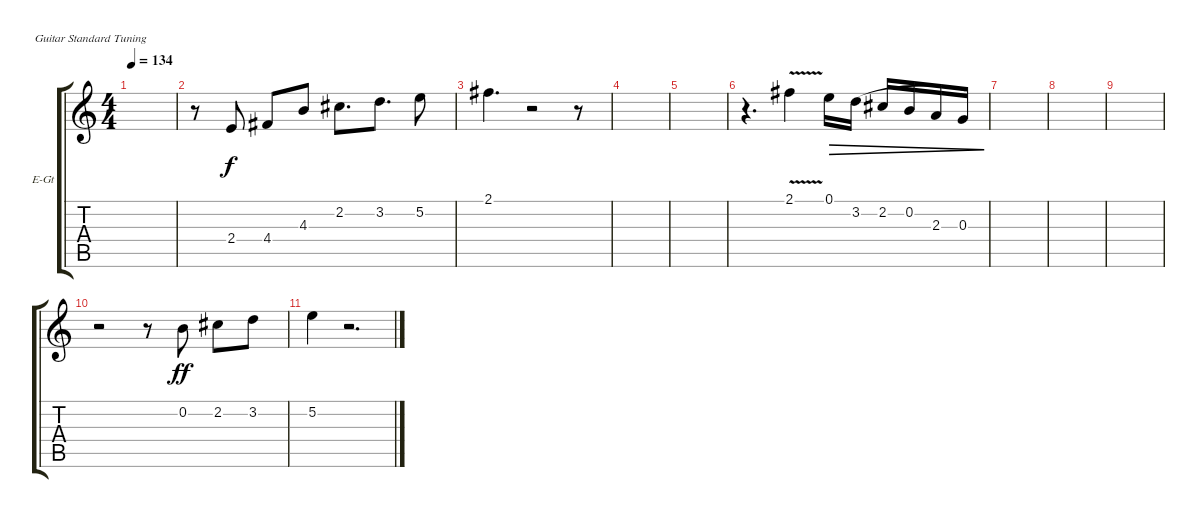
\defaultSystemsLayout 4
\bracketExtendMode groupsimilarinstruments
\firstSystemTrackNameOrientation horizontal
\otherSystemsTrackNameOrientation horizontal
\track ("Ак 2" "E-Gt") {instrument electricguitarclean}
\staff {score tabs}
\tuning (E4 B3 G3 D3 A2 E2)
\ts (4 4)
\tempo 134
\clef g2
\scale
0.333333
\ks c
|
\scale
0.333333 r.8 2.4.8 4.4.8 4.3.8 2.2.8{d} 3.2.8{d} 5.2.8 |
\scale
0.333333 2.1.4{d} r.2 r.8 |
\scale
0.333333 |
\scale
0.333333 |
\scale
0.333333 r.4{d} 2.1{v}.4{dy f} 0.1.16{dec} 3.2.16{dec legatoorigin} 2.2.16{dec legatoorigin} 0.2.16{dec legatoorigin} 2.3.16{dec legatoorigin} 0.3.16{dec} |
\scale
0.333333 |
\scale
0.333333 |
\scale
0.333333 |
\scale
0.333333 r.2 r.8 0.2.8{dy ff} 2.2.8 3.2.8 |
\scale
0.333333 5.2.4 r.2{d} |
\scale
0.333333 |
\scale
0.333333 |
\scale
0.333333 |
\scale
0.333333 |
\scale
0.333333
